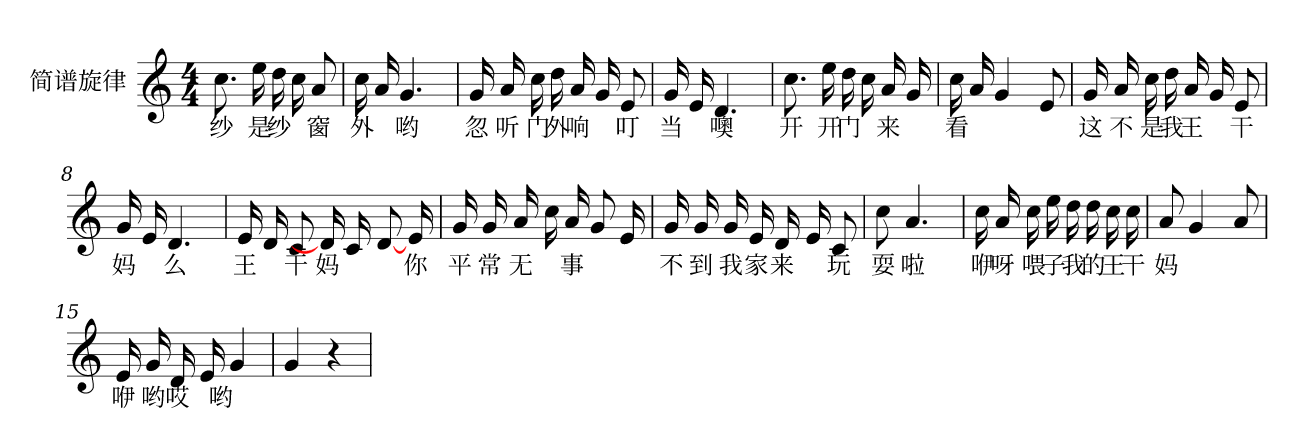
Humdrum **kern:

**kern	**text
*part1	*part1
*staff1	*staff1
*I"简谱旋律	*
*k[]	*
*M4/4	*
=1	=1
8.cc	纱
16ee	是
16dd	纱
16cc	.
8a	窗
=2	=2
16cc	外
16a	.
4.g	哟
=3	=3
16g	忽
16a	听
16cc	门
16dd	外
16a	响
16g	.
8e	叮
=4	=4
16g	当
16e	.
4.d	噢
=5	=5
8.cc	开
16ee	开
16dd	门
16cc	.
16a	来
16g	.
=6	=6
16cc	看
16a	.
4g	.
8e	.
=7	=7
16g	这
16a	不
16cc	是
16dd	我
16a	王
16g	.
8e	干
=8	=8
16g	妈
16e	.
4.d	么
=9	=9
16e	王
16d	.
8c	干
16d]	妈
16c	.
[8d	.
16e	你
=10	=10
16g	平
16g	常
16a	无
16cc	.
16a	事
8g	.
16e	.
=11	=11
16g	不
16g	到
16g	我
16e	家
16d	来
16e	.
8c	玩
=12	=12
8cc	耍
4.a	啦
=13	=13
16cc	咿
16a	呀
16cc	喂
16ee	子
16dd	我
16dd	的
16cc	王
16cc	干
=14	=14
8a	妈
4g	.
8a	.
=15	=15
16e	咿
16g	哟
16d	哎
16e	.
4g	哟
=16	=16
4g	.
4r	.
=	=
*-	*-
